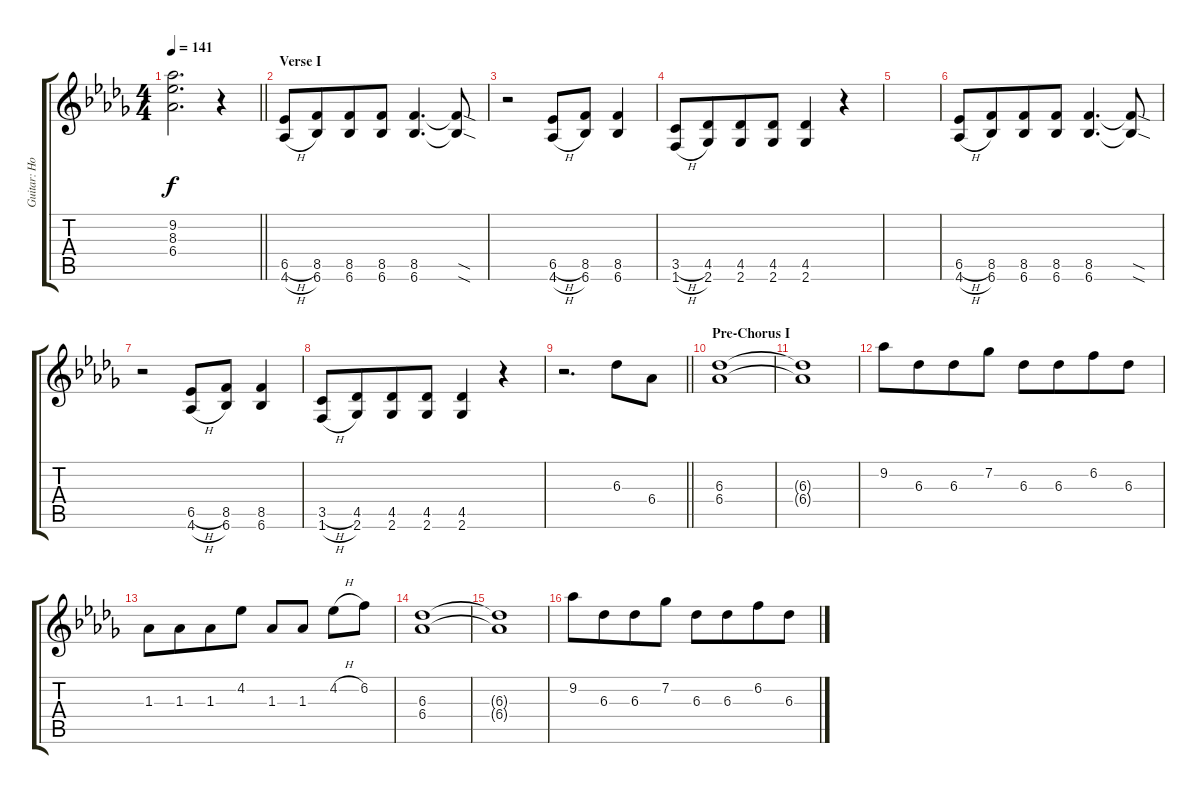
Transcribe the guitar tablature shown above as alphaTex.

\track ("Guitar: Howard" "Guitar: Ho") {instrument distortionguitar}
\staff {score tabs}
\tuning (E4 B3 G3 D3 A2 E2) {hide}
\ts (4 4)
\tempo 141
\clef g2
\barLineRight lightlight
\ks db
(9.2 8.3 6.4).2{d dy f} r.4 |
\section ("" "Verse I")
(6.5{h} 4.6{h}).8 (8.5 6.6).8{beam merge} (8.5 6.6).8 (8.5 6.6).8 (8.5 6.6).4{d} (8.5{sod t} 6.6{sod t}).8 |
r.2 (6.5{h} 4.6{h}).8 (8.5 6.6).8 (8.5 6.6).4 |
(3.5{h} 1.6{h}).8 (4.5 2.6).8{beam merge} (4.5 2.6).8 (4.5 2.6).8 (4.5 2.6).4 r.4 |
|
(6.5{h} 4.6{h}).8 (8.5 6.6).8{beam merge} (8.5 6.6).8 (8.5 6.6).8 (8.5 6.6).4{d} (8.5{sod t} 6.6{sod t}).8 |
r.2 (6.5{h} 4.6{h}).8 (8.5 6.6).8 (8.5 6.6).4 |
(3.5{h} 1.6{h}).8 (4.5 2.6).8{beam merge} (4.5 2.6).8 (4.5 2.6).8 (4.5 2.6).4 r.4 |
\barLineRight lightlight
r.2{d} 6.3.8 6.4.8 |
\section ("" "Pre-Chorus I")
(6.3 6.4).1 |
(6.3{t} 6.4{t}).1 |
9.2.8 6.3.8{beam merge} 6.3.8 7.2.8 6.3.8{beam merge} 6.3.8{beam merge} 6.2.8 6.3.8 |
1.3.8{beam merge} 1.3.8{beam merge} 1.3.8 4.2.8 1.3.8{beam merge} 1.3.8 4.2{h}.8 6.2.8 |
(6.3 6.4).1 |
(6.3{t} 6.4{t}).1 |
9.2.8 6.3.8{beam merge} 6.3.8 7.2.8 6.3.8{beam merge} 6.3.8{beam merge} 6.2.8 6.3.8
